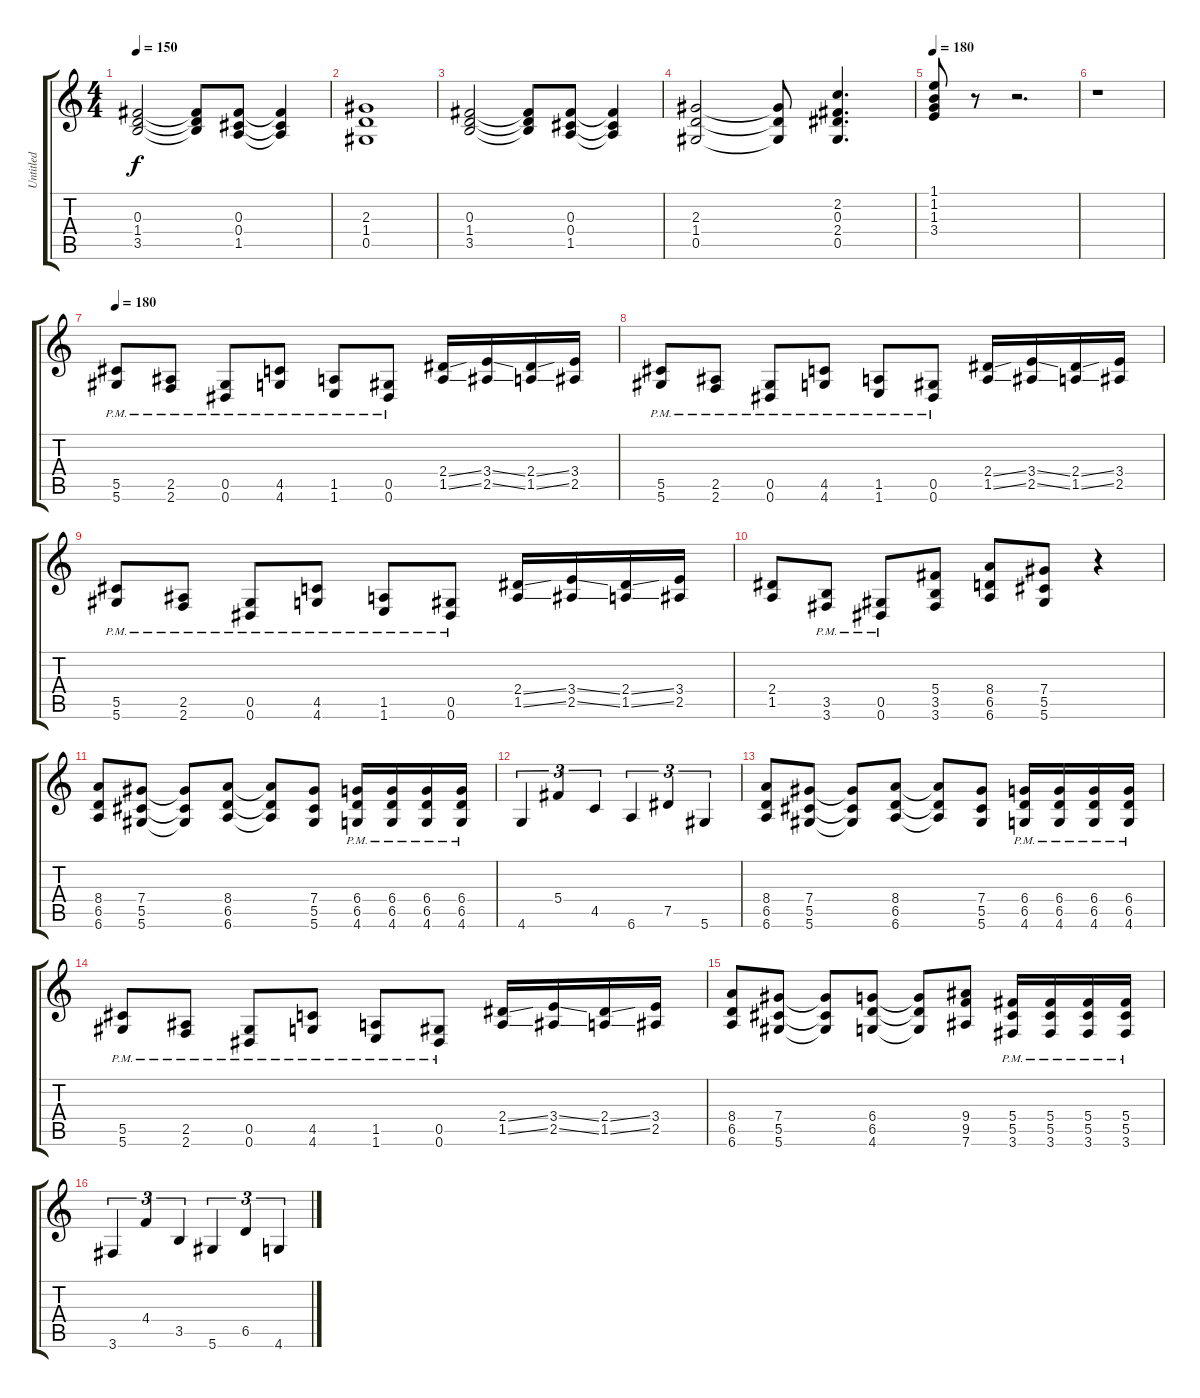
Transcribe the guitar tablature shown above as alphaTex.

\track ("Untitled" "Untitled") {instrument overdrivenguitar}
\staff {score tabs}
\tuning (Eb4 Bb3 Gb3 Db3 Ab2 Eb2) {hide}
\ts (4 4)
\tempo 150
\clef g2
\ks c
(0.3 1.4 3.5).2{dy f} (0.3{t} 1.4{t} 3.5{t}).8 (0.3 0.4 1.5).8 (0.3{t} 0.4{t} 1.5{t}).4 |
(2.3 1.4 0.5).1 |
(0.3 1.4 3.5).2 (0.3{t} 1.4{t} 3.5{t}).8 (0.3 0.4 1.5).8 (0.3{t} 0.4{t} 1.5{t}).4 |
(2.3 1.4 0.5).2 (2.3{t} 1.4{t} 0.5{t}).8 (2.2 0.3 2.4 0.5).4{d} |
\tempo 180
(1.1 1.2 1.3 3.4).8 r.8 r.2{d} |
r.1 |
\tempo 180
(5.5{pm} 5.6{pm}).8 (2.5{pm} 2.6{pm}).8 (0.5{pm} 0.6{pm}).8 (4.5{pm} 4.6{pm}).8 (1.5{pm} 1.6{pm}).8 (0.5{pm} 0.6{pm}).8 (2.4{ss} 1.5{ss}).16 (3.4{ss} 2.5{ss}).16 (2.4{ss} 1.5{ss}).16 (3.4 2.5).16 |
(5.5{pm} 5.6{pm}).8 (2.5{pm} 2.6{pm}).8 (0.5{pm} 0.6{pm}).8 (4.5{pm} 4.6{pm}).8 (1.5{pm} 1.6{pm}).8 (0.5{pm} 0.6{pm}).8 (2.4{ss} 1.5{ss}).16 (3.4{ss} 2.5{ss}).16 (2.4{ss} 1.5{ss}).16 (3.4 2.5).16 |
(5.5{pm} 5.6{pm}).8 (2.5{pm} 2.6{pm}).8 (0.5{pm} 0.6{pm}).8 (4.5{pm} 4.6{pm}).8 (1.5{pm} 1.6{pm}).8 (0.5{pm} 0.6{pm}).8 (2.4{ss} 1.5{ss}).16 (3.4{ss} 2.5{ss}).16 (2.4{ss} 1.5{ss}).16 (3.4 2.5).16 |
(2.4 1.5).8 (3.5{pm} 3.6{pm}).8 (0.5{pm} 0.6{pm}).8 (5.4 3.5 3.6).8 (8.4 6.5 6.6).8 (7.4 5.5 5.6).8 r.4 |
(8.4 6.5 6.6).8 (7.4 5.5 5.6).8 (7.4{t} 5.5{t} 5.6{t}).8 (8.4 6.5 6.6).8 (8.4{t} 6.5{t} 6.6{t}).8 (7.4 5.5 5.6).8 (6.4{pm} 6.5{pm} 4.6{pm}).16 (6.4{pm} 6.5{pm} 4.6{pm}).16 (6.4{pm} 6.5{pm} 4.6{pm}).16 (6.4{pm} 6.5{pm} 4.6{pm}).16 |
4.6.4{tu (3 2)} 5.4.4{tu (3 2)} 4.5.4{tu (3 2)} 6.6.4{tu (3 2)} 7.5.4{tu (3 2)} 5.6.4{tu (3 2)} |
(8.4 6.5 6.6).8 (7.4 5.5 5.6).8 (7.4{t} 5.5{t} 5.6{t}).8 (8.4 6.5 6.6).8 (8.4{t} 6.5{t} 6.6{t}).8 (7.4 5.5 5.6).8 (6.4{pm} 6.5{pm} 4.6{pm}).16 (6.4{pm} 6.5{pm} 4.6{pm}).16 (6.4{pm} 6.5{pm} 4.6{pm}).16 (6.4{pm} 6.5{pm} 4.6{pm}).16 |
(5.5{pm} 5.6{pm}).8 (2.5{pm} 2.6{pm}).8 (0.5{pm} 0.6{pm}).8 (4.5{pm} 4.6{pm}).8 (1.5{pm} 1.6{pm}).8 (0.5{pm} 0.6{pm}).8 (2.4{ss} 1.5{ss}).16 (3.4{ss} 2.5{ss}).16 (2.4{ss} 1.5{ss}).16 (3.4 2.5).16 |
(8.4 6.5 6.6).8 (7.4 5.5 5.6).8 (7.4{t} 5.5{t} 5.6{t}).8 (6.4 6.5 4.6).8 (6.4{t} 6.5{t} 4.6{t}).8 (9.4 9.5 7.6).8 (5.4{pm} 5.5{pm} 3.6{pm}).16 (5.4{pm} 5.5{pm} 3.6{pm}).16 (5.4{pm} 5.5{pm} 3.6{pm}).16 (5.4{pm} 5.5{pm} 3.6{pm}).16 |
3.6.4{tu (3 2)} 4.4.4{tu (3 2)} 3.5.4{tu (3 2)} 5.6.4{tu (3 2)} 6.5.4{tu (3 2)} 4.6.4{tu (3 2)}
